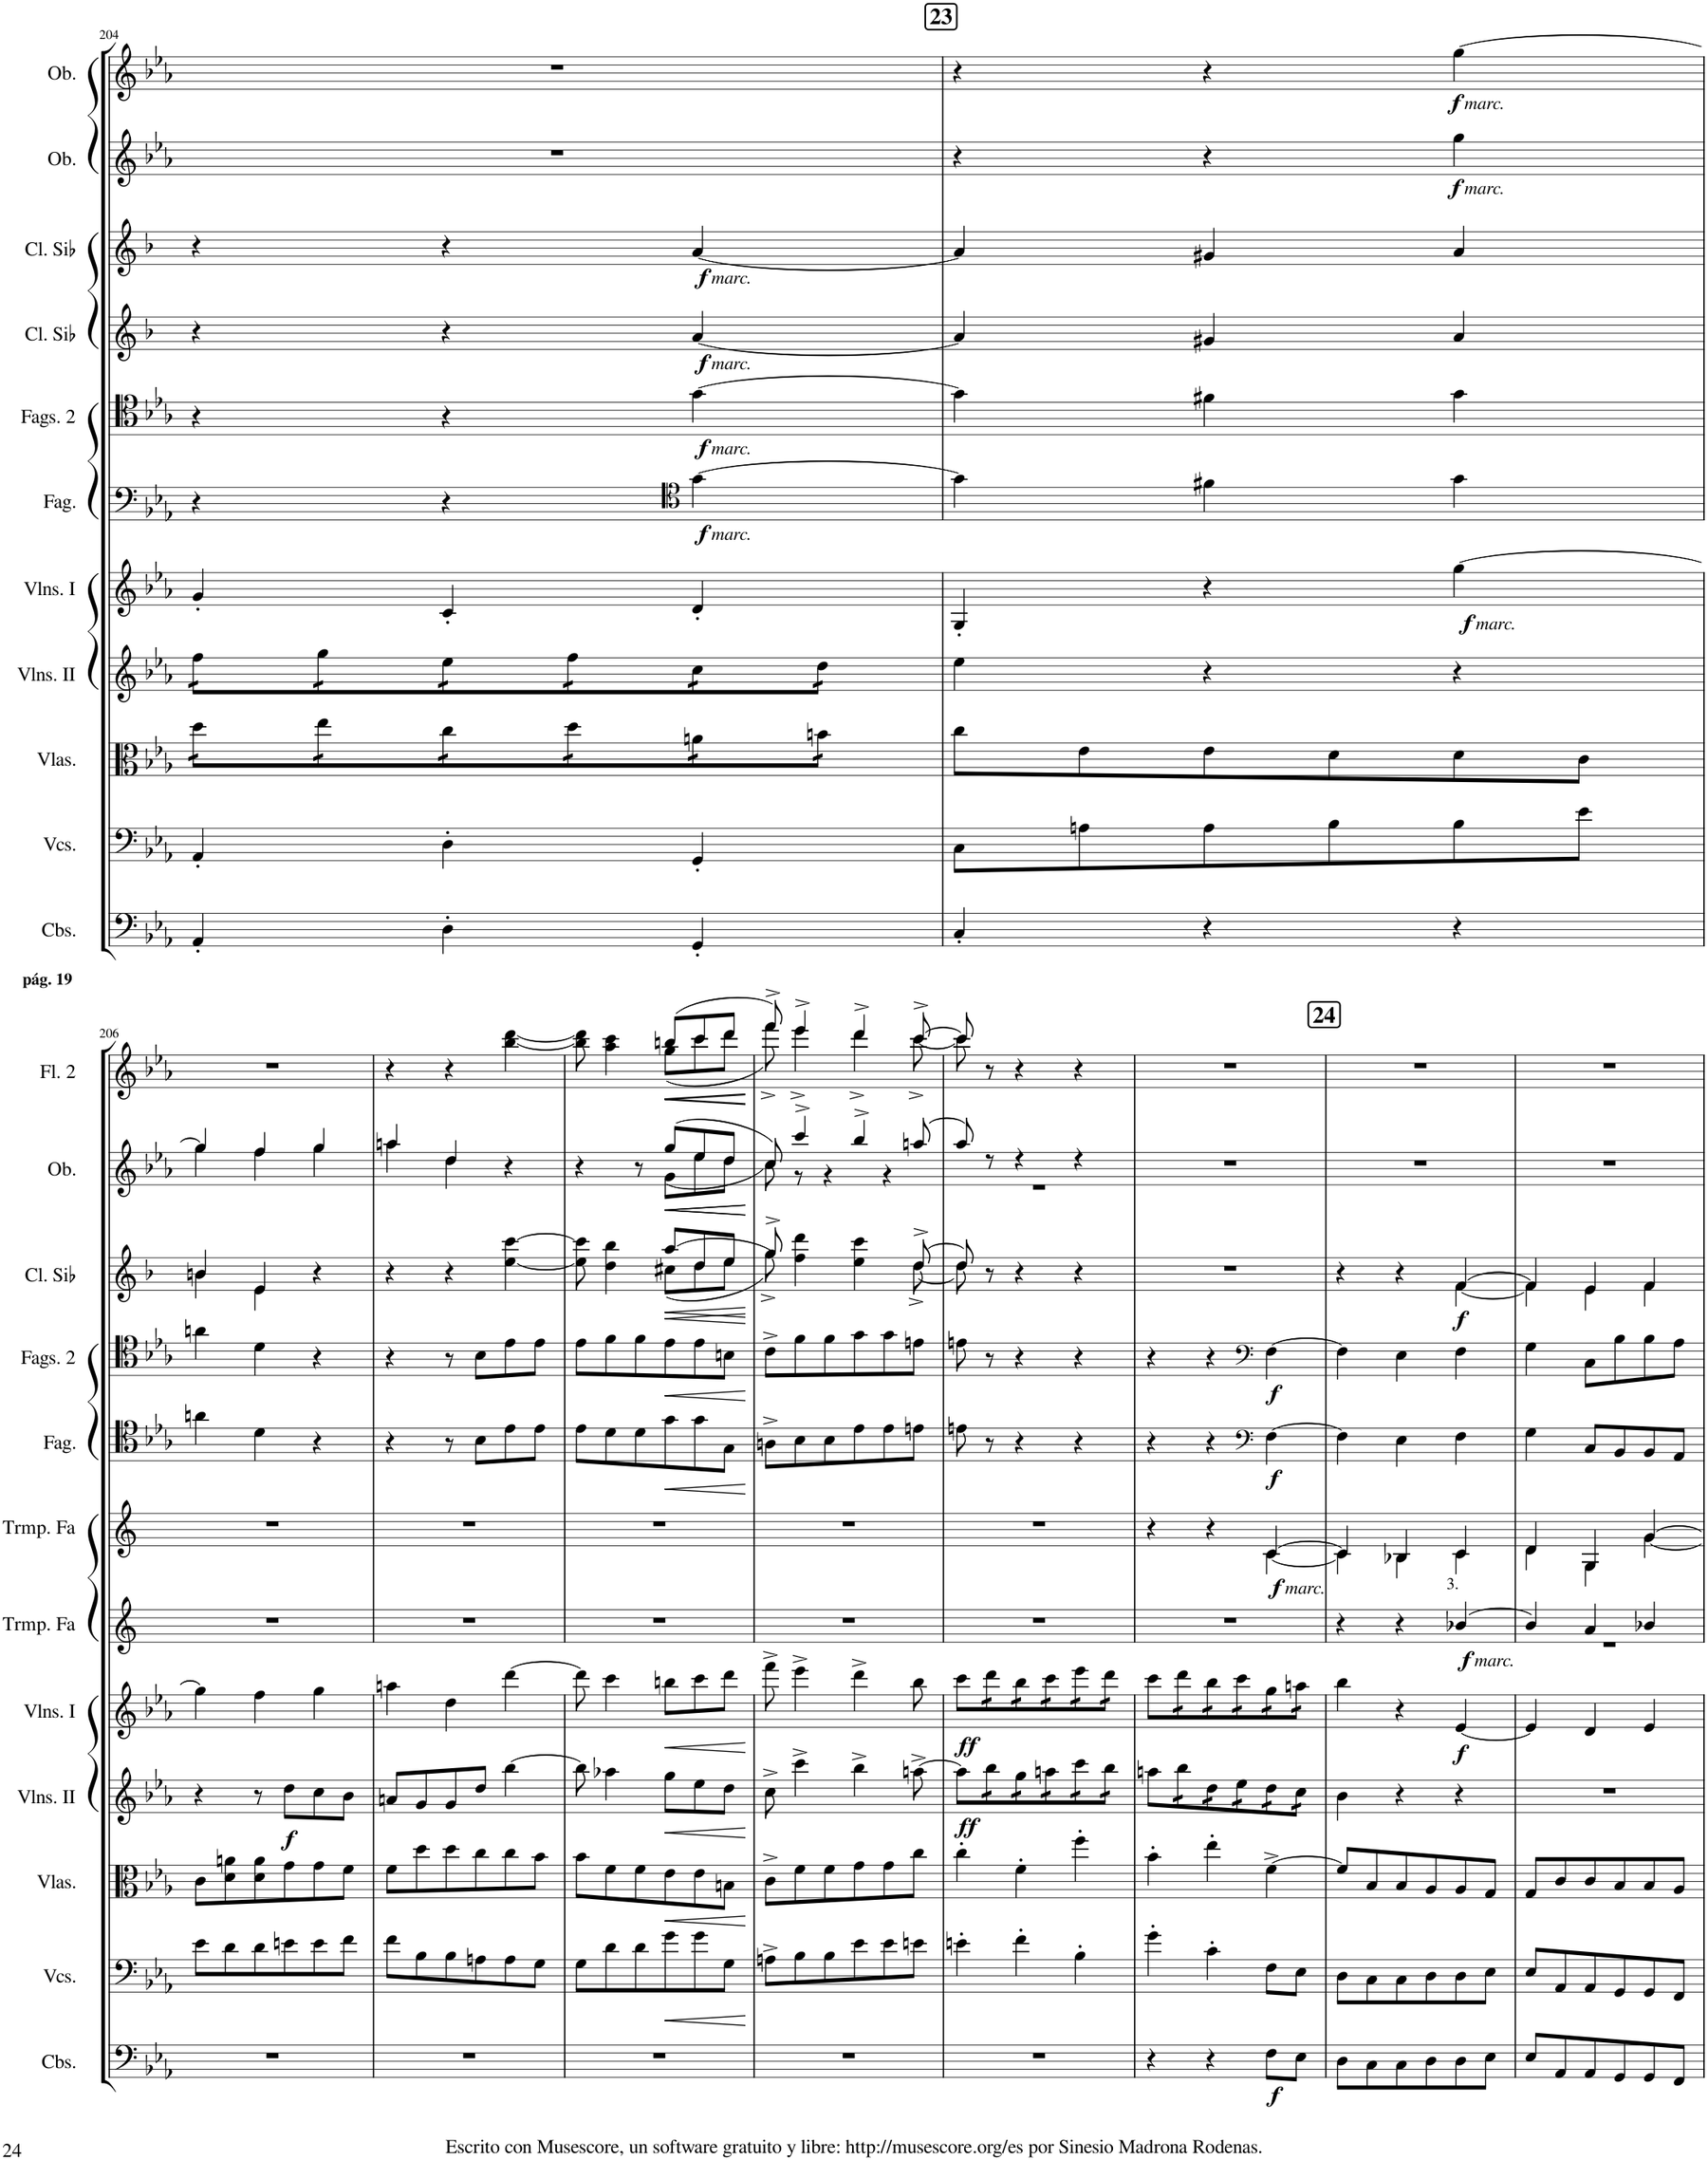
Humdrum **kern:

**kern	**dynam	**kern	**kern	**kern	**dynam	**kern	**dynam	**kern	**dynam	**kern	**dynam	**kern	**dynam	**kern	**dynam	**kern	**dynam	**kern	**dynam	**kern	**dynam	**kern	**dynam	**kern	**dynam
*part14	*part14	*part13	*part12	*part11	*part11	*part10	*part10	*part9	*part9	*part8	*part8	*part7	*part7	*part6	*part6	*part5	*part5	*part4	*part4	*part3	*part3	*part2	*part2	*part1	*part1
*staff14	*staff14	*staff13	*staff12	*staff11	*staff11	*staff10	*staff10	*staff9	*staff9	*staff8	*staff8	*staff7	*staff7	*staff6	*staff6	*staff5	*staff5	*staff4	*staff4	*staff3	*staff3	*staff2	*staff2	*staff1	*staff1
*I"Contrabajos	*	*I"Violonchelos	*I"Violas	*I"Violines II	*	*I"Violines I	*	*I"Trompa en Fa, 2	*	*I"Trompa en Fa, 2	*	*I"(Fagot)	*	*I"Fagotes, 2	*	*I"(Clarinete en La)	*	*I"Clarinete en Sib	*	*I"(Oboe)	*	*I"Oboes, 2	*	*I"Flautas 2	*
*I'Cbs.	*	*I'Vcs.	*I'Vlas.	*I'Vlns. II	*	*I'Vlns. I	*	*I'Trmp. Fa, 2	*	*I'Trmp. Fa, 2	*	*I'Fag.	*	*I'Fags. 2	*	*I'Cl. La	*	*I'Cl. Sib	*	*I'Ob.	*	*I'Ob., 2	*	*I'Fl. 2	*
!!LO:PB:g=z
*clefF4	*	*clefF4	*clefC3	*clefG2	*	*clefG2	*	*clefG2	*	*clefG2	*	*clefF4	*	*clefC4	*	*clefG2	*	*clefG2	*	*clefG2	*	*clefG2	*	*clefG2	*
*Trd7c12	*	*	*	*	*	*	*	*Trd4c7	*	*Trd4c7	*	*	*	*	*	*Trd1c2	*	*Trd1c2	*	*	*	*	*	*	*
*k[b-e-a-]	*	*k[b-e-a-]	*k[b-e-a-]	*k[b-e-a-]	*	*k[b-e-a-]	*	*k[]	*	*k[]	*	*k[b-e-a-]	*	*k[b-e-a-]	*	*k[b-]	*	*k[b-]	*	*k[b-e-a-]	*	*k[b-e-a-]	*	*k[b-e-a-]	*
*M3/4	*	*M3/4	*M3/4	*M3/4	*	*M3/4	*	*M3/4	*	*M3/4	*	*M3/4	*	*M3/4	*	*M3/4	*	*M3/4	*	*M3/4	*	*M3/4	*	*M3/4	*
=204	=204	=204	=204	=204	=204	=204	=204	=204	=204	=204	=204	=204	=204	=204	=204	=204	=204	=204	=204	=204	=204	=204	=204	=204	=204
*	*	*	*tremolo	*	*	*	*	*	*	*	*	*	*	*	*	*	*	*	*	*	*	*	*	*	*
*	*	*	*	*tremolo	*	*	*	*	*	*	*	*	*	*	*	*	*	*	*	*	*	*	*	*	*
4AA-'/	.	4AA-'/	16dd\LL	16ff\LL	.	4g'/	.	2.r	.	2.r	.	4r	.	4r	.	4r	.	4r	.	2.r	.	2.r	.	2.r	.
.	.	.	16dd\	16ff\	.	.	.	.	.	.	.	.	.	.	.	.	.	.	.	.	.	.	.	.	.
.	.	.	16ee-\	16gg\	.	.	.	.	.	.	.	.	.	.	.	.	.	.	.	.	.	.	.	.	.
.	.	.	16ee-\	16gg\	.	.	.	.	.	.	.	.	.	.	.	.	.	.	.	.	.	.	.	.	.
4D'\	.	4D'\	16cc\	16ee-\	.	4c'/	.	.	.	.	.	4r	.	4r	.	4r	.	4r	.	.	.	.	.	.	.
.	.	.	16cc\	16ee-\	.	.	.	.	.	.	.	.	.	.	.	.	.	.	.	.	.	.	.	.	.
.	.	.	16dd\	16ff\	.	.	.	.	.	.	.	.	.	.	.	.	.	.	.	.	.	.	.	.	.
.	.	.	16dd\	16ff\	.	.	.	.	.	.	.	.	.	.	.	.	.	.	.	.	.	.	.	.	.
*	*	*	*	*	*	*	*	*	*	*	*	*clefC4	*	*	*	*	*	*	*	*	*	*	*	*	*
!	!	!	!	!	!	!	!	!	!	!	!	!	!LO:DY:b	!	!	!	!	!	!	!	!	!	!	!	!
!	!	!	!	!	!	!	!	!	!	!	!	!	!LO:DY:n=1:b	!	!LO:DY:b	!	!	!	!	!	!	!	!	!	!
!	!	!	!	!	!	!	!	!	!	!	!	!	!	!	!LO:DY:n=1:b	!	!LO:DY:b	!	!	!	!	!	!	!	!
!	!	!	!	!	!	!	!	!	!	!	!	!	!	!	!	!	!LO:DY:n=1:b	!	!LO:DY:b	!	!	!	!	!	!
!	!	!	!	!	!	!	!	!	!	!	!	!	!	!	!	!	!	!	!LO:DY:n=1:b	!	!	!	!	!	!
4GG'/	.	4GG'/	16an\	16cc\	.	4d'/	.	.	.	.	.	[4g\	f other-dynamics	[4g\	f other-dynamics	[4a/	f other-dynamics	[4a/	f other-dynamics	.	.	.	.	.	.
.	.	.	16an\	16cc\	.	.	.	.	.	.	.	.	.	.	.	.	.	.	.	.	.	.	.	.	.
.	.	.	16bn\	16dd\	.	.	.	.	.	.	.	.	.	.	.	.	.	.	.	.	.	.	.	.	.
.	.	.	16bn\JJ	16dd\JJ	.	.	.	.	.	.	.	.	.	.	.	.	.	.	.	.	.	.	.	.	.
*	*	*	*	*Xtremolo	*	*	*	*	*	*	*	*	*	*	*	*	*	*	*	*	*	*	*	*	*
*	*	*	*Xtremolo	*	*	*	*	*	*	*	*	*	*	*	*	*	*	*	*	*	*	*	*	*	*
!!LO:REH:place=s1:a:B:cj:fs=14:t=23
=205	=205	=205	=205	=205	=205	=205	=205	=205	=205	=205	=205	=205	=205	=205	=205	=205	=205	=205	=205	=205	=205	=205	=205	=205	=205
4C'/	.	8C\L	8cc\L	4ee-\	.	4G'/	.	2.r	.	2.r	.	4g\]	.	4g\]	.	4a/]	.	4a/]	.	4r	.	4r	.	2.r	.
.	.	8An\	8e-\	.	.	.	.	.	.	.	.	.	.	.	.	.	.	.	.	.	.	.	.	.	.
4r	.	8A\	8e-\	4r	.	4r	.	.	.	.	.	4f#X\	.	4f#X\	.	4g#X/	.	4g#X/	.	4r	.	4r	.	.	.
.	.	8B-\	8d\	.	.	.	.	.	.	.	.	.	.	.	.	.	.	.	.	.	.	.	.	.	.
!	!	!	!	!	!	!	!LO:DY:b	!	!	!	!	!	!	!	!	!	!	!	!	!	!	!	!	!	!
!	!	!	!	!	!	!	!LO:DY:n=1:b	!	!	!	!	!	!	!	!	!	!	!	!	!	!LO:DY:b	!	!	!	!
!	!	!	!	!	!	!	!	!	!	!	!	!	!	!	!	!	!	!	!	!	!LO:DY:n=1:b	!	!LO:DY:b	!	!
!	!	!	!	!	!	!	!	!	!	!	!	!	!	!	!	!	!	!	!	!	!	!	!LO:DY:n=1:b	!	!
4r	.	8B-\	8d\	4r	.	[4gg\	f other-dynamics	.	.	.	.	4g\	.	4g\	.	4a/	.	4a/	.	4gg\	f other-dynamics	[4gg\	f other-dynamics	.	.
.	.	8e-\J	8c\J	.	.	.	.	.	.	.	.	.	.	.	.	.	.	.	.	.	.	.	.	.	.
!!LO:LB:g=z
=206	=206	=206	=206	=206	=206	=206	=206	=206	=206	=206	=206	=206	=206	=206	=206	=206	=206	=206	=206	=206	=206	=206	=206	=206	=206
*	*	*	*	*	*	*	*	*	*	*	*	*	*	*	*	*	*	*^	*	*	*	*^	*	*	*
!	!	!	!	!	!	!	!	!	!	!	!	!	!	!	!	!	!	!	!	!	!	!	!	!	!	!LO:TX:a:B:t=pág. 19	!
2.r	.	8e-\L	8c\L	4r	.	4gg\]	.	2.r	.	2.r	.	4an\	.	4an\	.	2.r	.	4bn/	4b\	.	2.r	.	4gg/]	4gg\	.	2.r	.
.	.	8d\	8d\ 8an\	.	.	.	.	.	.	.	.	.	.	.	.	.	.	.	.	.	.	.	.	.	.	.	.
.	.	8d\	8d\ 8a\	8r	.	4ff\	.	.	.	.	.	4d\	.	4d\	.	.	.	4e/	4e\	.	.	.	4ff/	4ff\	.	.	.
!	!	!	!	!	!LO:DY:b	!	!	!	!	!	!	!	!	!	!	!	!	!	!	!	!	!	!	!	!	!	!
.	.	8en\	8g\	8dd\L	f	.	.	.	.	.	.	.	.	.	.	.	.	.	.	.	.	.	.	.	.	.	.
.	.	8e\	8g\	8cc\	.	4gg\	.	.	.	.	.	4r	.	4r	.	.	.	4r	4ryy	.	.	.	4gg/	4gg\	.	.	.
.	.	8f\J	8f\J	8b-\J	.	.	.	.	.	.	.	.	.	.	.	.	.	.	.	.	.	.	.	.	.	.	.
*	*	*	*	*	*	*	*	*	*	*	*	*	*	*	*	*	*	*v	*v	*	*	*	*	*	*	*	*
=207	=207	=207	=207	=207	=207	=207	=207	=207	=207	=207	=207	=207	=207	=207	=207	=207	=207	=207	=207	=207	=207	=207	=207	=207	=207	=207
2.r	.	8f\L	8f\L	8an/L	.	4aan\	.	2.r	.	2.r	.	4r	.	4r	.	2.r	.	4r	.	2.r	.	4aan/	4aa\	.	4r	.
.	.	8B-\	8dd\	8g/	.	.	.	.	.	.	.	.	.	.	.	.	.	.	.	.	.	.	.	.	.	.
.	.	8B-\	8dd\	8g/	.	4dd\	.	.	.	.	.	8r	.	8r	.	.	.	4r	.	.	.	4dd/	4dd\	.	4r	.
.	.	8An\	8cc\	8dd/J	.	.	.	.	.	.	.	8B-\L	.	8B-\L	.	.	.	.	.	.	.	.	.	.	.	.
.	.	8A\	8cc\	[4bb-\	.	[4ddd\	.	.	.	.	.	8e-\	.	8e-\	.	.	.	[4ee\ [4ccc\	.	.	.	4r	4ryy	.	[4bb-\ [4ddd\	.
.	.	8G\J	8b-\J	.	.	.	.	.	.	.	.	8e-\J	.	8e-\J	.	.	.	.	.	.	.	.	.	.	.	.
=208	=208	=208	=208	=208	=208	=208	=208	=208	=208	=208	=208	=208	=208	=208	=208	=208	=208	=208	=208	=208	=208	=208	=208	=208	=208	=208
*	*	*	*	*	*	*	*	*	*	*	*	*	*	*	*	*	*	*^	*	*	*	*	*	*	*^	*
2.r	.	8G\L	8b-\L	8bb-\]	.	8ddd\]	.	2.r	.	2.r	.	8e-\L	.	8e-\L	.	2.r	.	8ee\] 8ccc\]	4.ryy	.	2.r	.	4r	4.ryy	.	8ryy	8bb-\] 8ddd\]	.
.	.	8d\	8f\	4aa-X\	.	4ccc\	.	.	.	.	.	8d\	.	8f\	.	.	.	4dd\ 4bb-\	.	.	.	.	.	.	.	4ryy	4aa-\ 4ccc\	.
.	.	8d\	8f\	.	.	.	.	.	.	.	.	8d\	.	8f\	.	.	.	.	.	.	.	.	8r	.	.	.	.	.
!	!	!	!	!	!	!	!	!	!	!	!	!	!LO:HP:b	!	!LO:HP:b	!	!	!	!	!LO:HP:b	!	!	!	!	!LO:HP:b	!	!	!LO:HP:b
.	.	8g\	8e-\	8gg\L	.	8bbn\L	.	.	.	.	.	8g\	<	8e-\	<	.	.	(8aa/L	(8cc#X\L	<	.	.	(8gg/L	(8g\L	<	(8bbn/L	(8gg\L	<
!	!	!	!	!	!	!	!	!	!	!	!	!	!	!	!	!	!	!	!	!LO:HP:b	!	!	!	!	!LO:HP:b	!	!	!LO:HP:b
.	.	8g\	8e-\	8ee-\	.	8ccc\	.	.	.	.	.	8g\	.	8e-\	.	.	.	8dd/	8dd\	<	.	.	8ee-/	8ee-\	<	8ccc/	8ccc\	<
.	.	8G\J	8Bn\J	8dd\J	.	8ddd\J	.	.	.	.	.	8G\J	.	8Bn\J	.	.	.	8ee/J	8ee\J	.	.	.	8dd/J	8dd\J	.	8ddd/J	8ddd\J	.
*	*	*	*	*	*	*	*	*	*	*	*	*	*	*	*	*	*	*	*	*	*	*	*v	*v	*	*	*	*
*	*	*	*	*	*	*	*	*	*	*	*	*	*	*	*	*	*	*v	*v	*	*	*	*	*	*v	*v	*
.	.	.	.	.	.	.	.	.	.	.	.	.	[	.	[	.	.	.	[ [	.	.	.	[ [	.	[ [
=209	=209	=209	=209	=209	=209	=209	=209	=209	=209	=209	=209	=209	=209	=209	=209	=209	=209	=209	=209	=209	=209	=209	=209	=209	=209
*	*	*	*	*	*	*	*	*	*	*	*	*	*	*	*	*	*	*^	*	*	*	*^	*	*^	*
2.r	.	8An^\L	8c^\L	8cc^\	.	8fff^\	.	2.r	.	2.r	.	8An^\L	.	8c^\L	.	2.r	.	8gg^/)	8gg^\)	.	2.r	.	8cc/)	8cc\)	.	8fff^/)	8fff^\)	.
.	.	8B-\	8f\	4ccc^\	.	4eee-^\	.	.	.	.	.	8B-\	.	8f\	.	.	.	4ryy	4ff\ 4ddd\	.	.	.	4ccc^/	8r	.	4eee-^/	4eee-^\	.
.	.	8B-\	8f\	.	.	.	.	.	.	.	.	8B-\	.	8f\	.	.	.	.	.	.	.	.	.	4r	.	.	.	.
.	.	8e-\	8g\	4bb-^\	.	4ddd^\	.	.	.	.	.	8e-\	.	8g\	.	.	.	4ryy	4ee\ 4ccc\	.	.	.	4bb-^/	.	.	4ddd^/	4ddd^\	.
.	.	8e-\	8g\	.	.	.	.	.	.	.	.	8e-\	.	8g\	.	.	.	.	.	.	.	.	.	4r	.	.	.	.
.	.	8en\J	8cc\J	[8aan^\	.	8bb-\	.	.	.	.	.	8en\J	.	8en\J	.	.	.	[8dd^/	[8dd^\	.	.	.	[8aan/	.	.	[8ccc^/	[8ccc^\	.
=210	=210	=210	=210	=210	=210	=210	=210	=210	=210	=210	=210	=210	=210	=210	=210	=210	=210	=210	=210	=210	=210	=210	=210	=210	=210	=210	=210	=210
!	!	!	!	!	!LO:DY:b	!	!LO:DY:b	!	!	!	!	!	!	!	!	!	!	!	!	!	!	!	!	!	!	!	!	!
2.r	.	4en'\	4cc'\	8aa\L]	ff	8ccc\L	ff	2.r	.	2.r	.	8en\	.	8en\	.	2.r	.	8dd/]	8dd\]	.	2.r	.	8aa/]	2.r	.	8ccc/]	8ccc\]	.
*	*	*	*	*tremolo	*	*	*	*	*	*	*	*	*	*	*	*	*	*	*	*	*	*	*	*	*	*	*	*
*	*	*	*	*	*	*tremolo	*	*	*	*	*	*	*	*	*	*	*	*	*	*	*	*	*	*	*	*	*	*
.	.	.	.	16bb-\	.	16ddd\	.	.	.	.	.	8r	.	8r	.	.	.	8r	2ryy	.	.	.	8r	.	.	8r	8ryy	.
.	.	.	.	16bb-\	.	16ddd\	.	.	.	.	.	.	.	.	.	.	.	.	.	.	.	.	.	.	.	.	.	.
.	.	4f'\	4f'\	16gg\	.	16bb-\	.	.	.	.	.	4r	.	4r	.	.	.	4r	.	.	.	.	4r	.	.	4r	2ryy	.
.	.	.	.	16gg\	.	16bb-\	.	.	.	.	.	.	.	.	.	.	.	.	.	.	.	.	.	.	.	.	.	.
.	.	.	.	16aan\	.	16ccc\	.	.	.	.	.	.	.	.	.	.	.	.	.	.	.	.	.	.	.	.	.	.
.	.	.	.	16aan\	.	16ccc\	.	.	.	.	.	.	.	.	.	.	.	.	.	.	.	.	.	.	.	.	.	.
.	.	4B-'\	4ff'\	16ccc\	.	16eee-\	.	.	.	.	.	4r	.	4r	.	.	.	4r	.	.	.	.	4r	.	.	4r	.	.
.	.	.	.	16ccc\	.	16eee-\	.	.	.	.	.	.	.	.	.	.	.	.	.	.	.	.	.	.	.	.	.	.
.	.	.	.	16bb-\	.	16ddd\	.	.	.	.	.	.	.	.	.	.	.	.	8ryy	.	.	.	.	.	.	.	.	.
.	.	.	.	16bb-\JJ	.	16ddd\JJ	.	.	.	.	.	.	.	.	.	.	.	.	.	.	.	.	.	.	.	.	.	.
*	*	*	*	*	*	*Xtremolo	*	*	*	*	*	*	*	*	*	*	*	*	*	*	*	*	*	*	*	*	*	*
*	*	*	*	*Xtremolo	*	*	*	*	*	*	*	*	*	*	*	*	*	*	*	*	*	*	*	*	*	*	*	*
*	*	*	*	*	*	*	*	*	*	*	*	*	*	*	*	*	*	*	*	*	*	*	*v	*v	*	*	*	*
*	*	*	*	*	*	*	*	*	*	*	*	*	*	*	*	*	*	*v	*v	*	*	*	*	*	*v	*v	*
=211	=211	=211	=211	=211	=211	=211	=211	=211	=211	=211	=211	=211	=211	=211	=211	=211	=211	=211	=211	=211	=211	=211	=211	=211	=211
*	*	*	*	*	*	*	*	*	*	*^	*	*	*	*	*	*	*	*	*	*	*	*	*	*	*
4r	.	4g'\	4b-'\	8aan\L	.	8ccc\L	.	2.r	.	4r	2ryy	.	4r	.	4r	.	2.r	.	2.r	.	2.r	.	2.r	.	2.r	.
*	*	*	*	*tremolo	*	*	*	*	*	*	*	*	*	*	*	*	*	*	*	*	*	*	*	*	*	*
*	*	*	*	*	*	*tremolo	*	*	*	*	*	*	*	*	*	*	*	*	*	*	*	*	*	*	*	*
.	.	.	.	16bb-\	.	16ddd\	.	.	.	.	.	.	.	.	.	.	.	.	.	.	.	.	.	.	.	.
.	.	.	.	16bb-\	.	16ddd\	.	.	.	.	.	.	.	.	.	.	.	.	.	.	.	.	.	.	.	.
4r	.	4c'\	4ee-'\	16dd\	.	16bb-\	.	.	.	4r	.	.	4r	.	4r	.	.	.	.	.	.	.	.	.	.	.
.	.	.	.	16dd\	.	16bb-\	.	.	.	.	.	.	.	.	.	.	.	.	.	.	.	.	.	.	.	.
.	.	.	.	16ee-\	.	16ccc\	.	.	.	.	.	.	.	.	.	.	.	.	.	.	.	.	.	.	.	.
.	.	.	.	16ee-\	.	16ccc\	.	.	.	.	.	.	.	.	.	.	.	.	.	.	.	.	.	.	.	.
*	*	*	*	*	*	*	*	*	*	*	*	*	*clefF4	*	*clefF4	*	*	*	*	*	*	*	*	*	*	*
!	!LO:DY:b	!	!	!	!	!	!	!	!	!	!	!LO:DY:b	!	!	!	!	!	!	!	!	!	!	!	!	!	!
!	!	!	!	!	!	!	!	!	!	!	!	!LO:DY:n=1:b	!	!LO:DY:b	!	!LO:DY:b	!	!	!	!	!	!	!	!	!	!
8F\L	f	8F\L	[4f^\	16dd\	.	16gg\	.	.	.	[4c/	[4c\	f other-dynamics	[4F\	f	[4F\	f	.	.	.	.	.	.	.	.	.	.
.	.	.	.	16dd\	.	16gg\	.	.	.	.	.	.	.	.	.	.	.	.	.	.	.	.	.	.	.	.
8E-\J	.	8E-\J	.	16cc\	.	16aan\	.	.	.	.	.	.	.	.	.	.	.	.	.	.	.	.	.	.	.	.
.	.	.	.	16cc\JJ	.	16aan\JJ	.	.	.	.	.	.	.	.	.	.	.	.	.	.	.	.	.	.	.	.
*	*	*	*	*	*	*Xtremolo	*	*	*	*	*	*	*	*	*	*	*	*	*	*	*	*	*	*	*	*
*	*	*	*	*Xtremolo	*	*	*	*	*	*	*	*	*	*	*	*	*	*	*	*	*	*	*	*	*	*
!!LO:REH:place=s1:a:B:cj:fs=14:t=24
=212	=212	=212	=212	=212	=212	=212	=212	=212	=212	=212	=212	=212	=212	=212	=212	=212	=212	=212	=212	=212	=212	=212	=212	=212	=212	=212
*	*	*	*	*	*	*	*	*	*	*	*	*	*	*	*	*	*	*	*^	*	*	*	*	*	*	*
8D\L	.	8D\L	8f/L]	4b-\	.	4bb-\	.	4r	.	4c/]	4c\]	.	4F\]	.	4F\]	.	2.r	.	4r	2ryy	.	2.r	.	2.r	.	2.r	.
8C\	.	8C\	8B-/	.	.	.	.	.	.	.	.	.	.	.	.	.	.	.	.	.	.	.	.	.	.	.	.
8C\	.	8C\	8B-/	4r	.	4r	.	4r	.	4B-X/	4B-\	.	4E-\	.	4E-\	.	.	.	4r	.	.	.	.	.	.	.	.
8D\	.	8D\	8A-/	.	.	.	.	.	.	.	.	.	.	.	.	.	.	.	.	.	.	.	.	.	.	.	.
!	!	!	!	!	!	!	!	!LO:TX:a:t=3.	!	!	!	!	!	!	!	!	!	!	!	!	!	!	!	!	!	!	!
!	!	!	!	!	!	!	!LO:DY:b	!	!LO:DY:b	!	!	!	!	!	!	!	!	!	!	!	!	!	!	!	!	!	!
!	!	!	!	!	!	!	!	!	!LO:DY:n=1:b	!	!	!	!	!	!	!	!	!	!	!	!LO:DY:b	!	!	!	!	!	!
8D\	.	8D\	8A-/	4r	.	[4e-/	f	[4b-X/	f other-dynamics	4c/	4c\	.	4F\	.	4F\	.	.	.	[4f/	[4f\	f	.	.	.	.	.	.
8E-\J	.	8E-\J	8G/J	.	.	.	.	.	.	.	.	.	.	.	.	.	.	.	.	.	.	.	.	.	.	.	.
=213	=213	=213	=213	=213	=213	=213	=213	=213	=213	=213	=213	=213	=213	=213	=213	=213	=213	=213	=213	=213	=213	=213	=213	=213	=213	=213	=213
*	*	*	*	*	*	*	*	*^	*	*	*	*	*	*	*	*	*	*	*	*	*	*	*	*	*	*	*
8E-/L	.	8E-/L	8G/L	2.r	.	4e-/]	.	4b-/]	2.r	.	4d/	4d\	.	4G\	.	4G\	.	2.r	.	4f/]	4f\]	.	2.r	.	2.r	.	2.r	.
8AA-/	.	8AA-/	8c/	.	.	.	.	.	.	.	.	.	.	.	.	.	.	.	.	.	.	.	.	.	.	.	.	.
8AA-/	.	8AA-/	8c/	.	.	4d/	.	4a/	.	.	4G/	4G\	.	8C/L	.	8C\L	.	.	.	4e/	4e\	.	.	.	.	.	.	.
8GG/	.	8GG/	8B-/	.	.	.	.	.	.	.	.	.	.	8BB-/	.	8B-\	.	.	.	.	.	.	.	.	.	.	.	.
8GG/	.	8GG/	8B-/	.	.	4e-/	.	4b-X/	.	.	[4g/	[4g\	.	8BB-/	.	8B-\	.	.	.	4f/	4f\	.	.	.	.	.	.	.
8FF/J	.	8FF/J	8A-/J	.	.	.	.	.	.	.	.	.	.	8AA-/J	.	8A-\J	.	.	.	.	.	.	.	.	.	.	.	.
*	*	*	*	*	*	*	*	*v	*v	*	*	*	*	*	*	*	*	*	*	*v	*v	*	*	*	*	*	*	*
*	*	*	*	*	*	*	*	*	*	*v	*v	*	*	*	*	*	*	*	*	*	*	*	*	*	*	*
=	=	=	=	=	=	=	=	=	=	=	=	=	=	=	=	=	=	=	=	=	=	=	=	=	=
*-	*-	*-	*-	*-	*-	*-	*-	*-	*-	*-	*-	*-	*-	*-	*-	*-	*-	*-	*-	*-	*-	*-	*-	*-	*-
